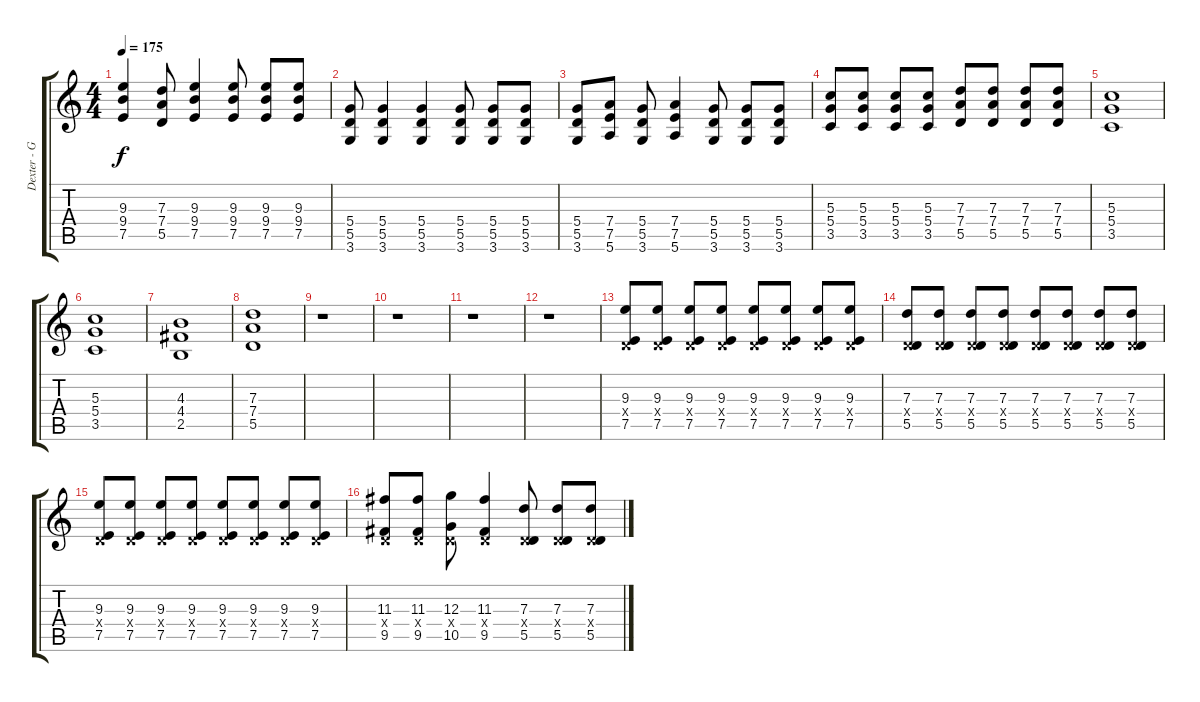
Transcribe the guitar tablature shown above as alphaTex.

\track ("Dexter - Guitar" "Dexter - G") {instrument distortionguitar}
\staff {score tabs}
\tuning (E4 B3 G3 D3 A2 E2) {hide}
\ts (4 4)
\tempo 175
\clef g2
\ks c
(9.3 9.4 7.5).4{dy f} (7.3 7.4 5.5).8 (9.3 9.4 7.5).4 (9.3 9.4 7.5).8 (9.3 9.4 7.5).8 (9.3 9.4 7.5).8 |
(5.4 5.5 3.6).8 (5.4 5.5 3.6).4 (5.4 5.5 3.6).4 (5.4 5.5 3.6).8 (5.4 5.5 3.6).8 (5.4 5.5 3.6).8 |
(5.4 5.5 3.6).8 (7.4 7.5 5.6).8 (5.4 5.5 3.6).8 (7.4 7.5 5.6).4 (5.4 5.5 3.6).8 (5.4 5.5 3.6).8 (5.4 5.5 3.6).8 |
(5.3 5.4 3.5).8 (5.3 5.4 3.5).8 (5.3 5.4 3.5).8 (5.3 5.4 3.5).8 (7.3 7.4 5.5).8 (7.3 7.4 5.5).8 (7.3 7.4 5.5).8 (7.3 7.4 5.5).8 |
(5.3 5.4 3.5).1 |
(5.3 5.4 3.5).1 |
(4.3 4.4 2.5).1 |
(7.3 7.4 5.5).1 |
r.1 |
r.1 |
r.1 |
r.1 |
(9.3 0.4{x} 7.5).8 (9.3 0.4{x} 7.5).8 (9.3 0.4{x} 7.5).8 (9.3 0.4{x} 7.5).8 (9.3 0.4{x} 7.5).8 (9.3 0.4{x} 7.5).8 (9.3 0.4{x} 7.5).8 (9.3 0.4{x} 7.5).8 |
(7.3 0.4{x} 5.5).8 (7.3 0.4{x} 5.5).8 (7.3 0.4{x} 5.5).8 (7.3 0.4{x} 5.5).8 (7.3 0.4{x} 5.5).8 (7.3 0.4{x} 5.5).8 (7.3 0.4{x} 5.5).8 (7.3 0.4{x} 5.5).8 |
(9.3 0.4{x} 7.5).8 (9.3 0.4{x} 7.5).8 (9.3 0.4{x} 7.5).8 (9.3 0.4{x} 7.5).8 (9.3 0.4{x} 7.5).8 (9.3 0.4{x} 7.5).8 (9.3 0.4{x} 7.5).8 (9.3 0.4{x} 7.5).8 |
(11.3 0.4{x} 9.5).8 (11.3 0.4{x} 9.5).8 (12.3 0.4{x} 10.5).8 (11.3 0.4{x} 9.5).4 (7.3 0.4{x} 5.5).8 (7.3 0.4{x} 5.5).8 (7.3 0.4{x} 5.5).8
